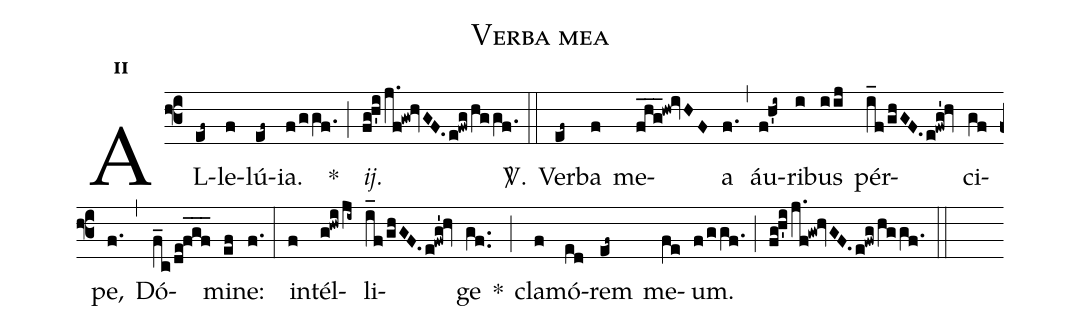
name:Verba mea;
mode:2;
office-part:Alleluia;
%%
(f3) AL(ef~)le(f)lú(ef~)ia.(f/ggf.) *(;) <i>ij.</i>(fg!h'i/j.f!gw!hvGF./e!fwg/hggf.) <sp>V/</sp>.(::) Ver(ef~)ba(f) me(fhg___!hw!ivHF)a(f.) (,) áu(f!h'i~)ri(i)bus(iij) pér(i_f/ghGF./e!fwg'!hv)ci(gf)pe,(f.) (,) Dó(f_c/de!fgf___)mi(ef)ne:(f.) (:) in(f)tél(g!hwi/ji~)li(i_f/ghGF./e!fwg'!hv)ge(gf..) *(;) cla(f)mó(ed)rem(ef~) me(fe)um.(f/ggf.) (;) (fg!h'i/j.f!gw!hvGF./e!fwg/hggf.) (::)
